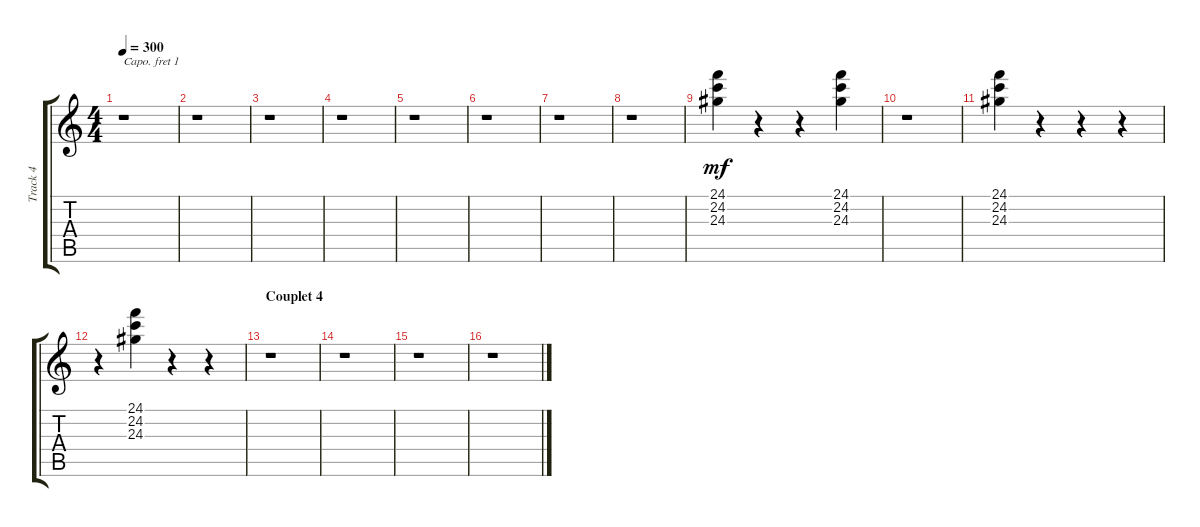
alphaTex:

\track ("Track 4" "Track 4") {instrument synthstrings1}
\staff {score tabs}
\capo 1
\tuning (E4 B3 G3 D3 A2 E2) {hide}
\ts (4 4)
\tempo 300
\clef g2
\ks c
r.1{dy mf} |
r.1 |
r.1 |
r.1 |
r.1 |
r.1 |
r.1 |
r.1 |
(24.1 24.2 24.3).4 r.4 r.4 (24.1 24.2 24.3).4 |
r.1 |
(24.1 24.2 24.3).4 r.4 r.4 r.4 |
r.4 (24.1 24.2 24.3).4 r.4 r.4 |
\section ("" "Couplet 4")
r.1 |
r.1 |
r.1 |
r.1
